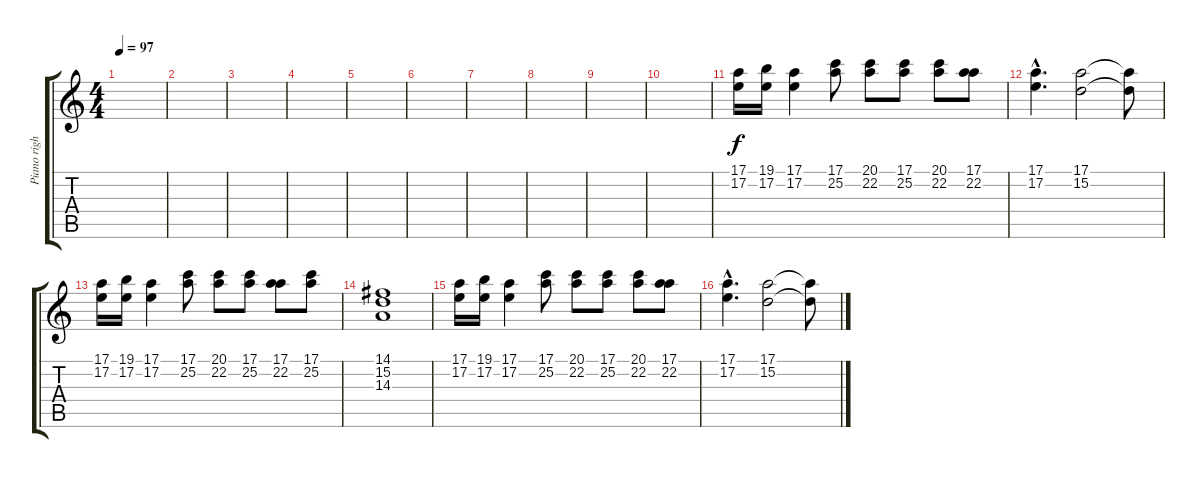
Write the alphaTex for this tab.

\track ("Piano right hand" "Piano righ") {instrument acousticgrandpiano}
\staff {score tabs}
\tuning (E4 B3 G3 D3 A2 E2) {hide}
\ts (4 4)
\tempo 97
\clef g2
\ks c
|
|
|
|
|
|
|
|
|
|
(17.1 17.2).16 (19.1 17.2).16 (17.1 17.2).4 (17.1 25.2).8 (20.1 22.2).8 (17.1 25.2).8 (20.1 22.2).8 (17.1 22.2).8 |
(17.1{hac} 17.2{hac}).4{d} (17.1 15.2).2 (17.1{t} 15.2{t}).8 |
(17.1 17.2).16 (19.1 17.2).16 (17.1 17.2).4 (17.1 25.2).8 (20.1 22.2).8 (17.1 25.2).8 (17.1 22.2).8 (17.1 25.2).8 |
(14.1 15.2 14.3).1 |
(17.1 17.2).16 (19.1 17.2).16 (17.1 17.2).4 (17.1 25.2).8 (20.1 22.2).8 (17.1 25.2).8 (20.1 22.2).8 (17.1 22.2).8 |
(17.1{hac} 17.2{hac}).4{d} (17.1 15.2).2 (17.1{t} 15.2{t}).8
